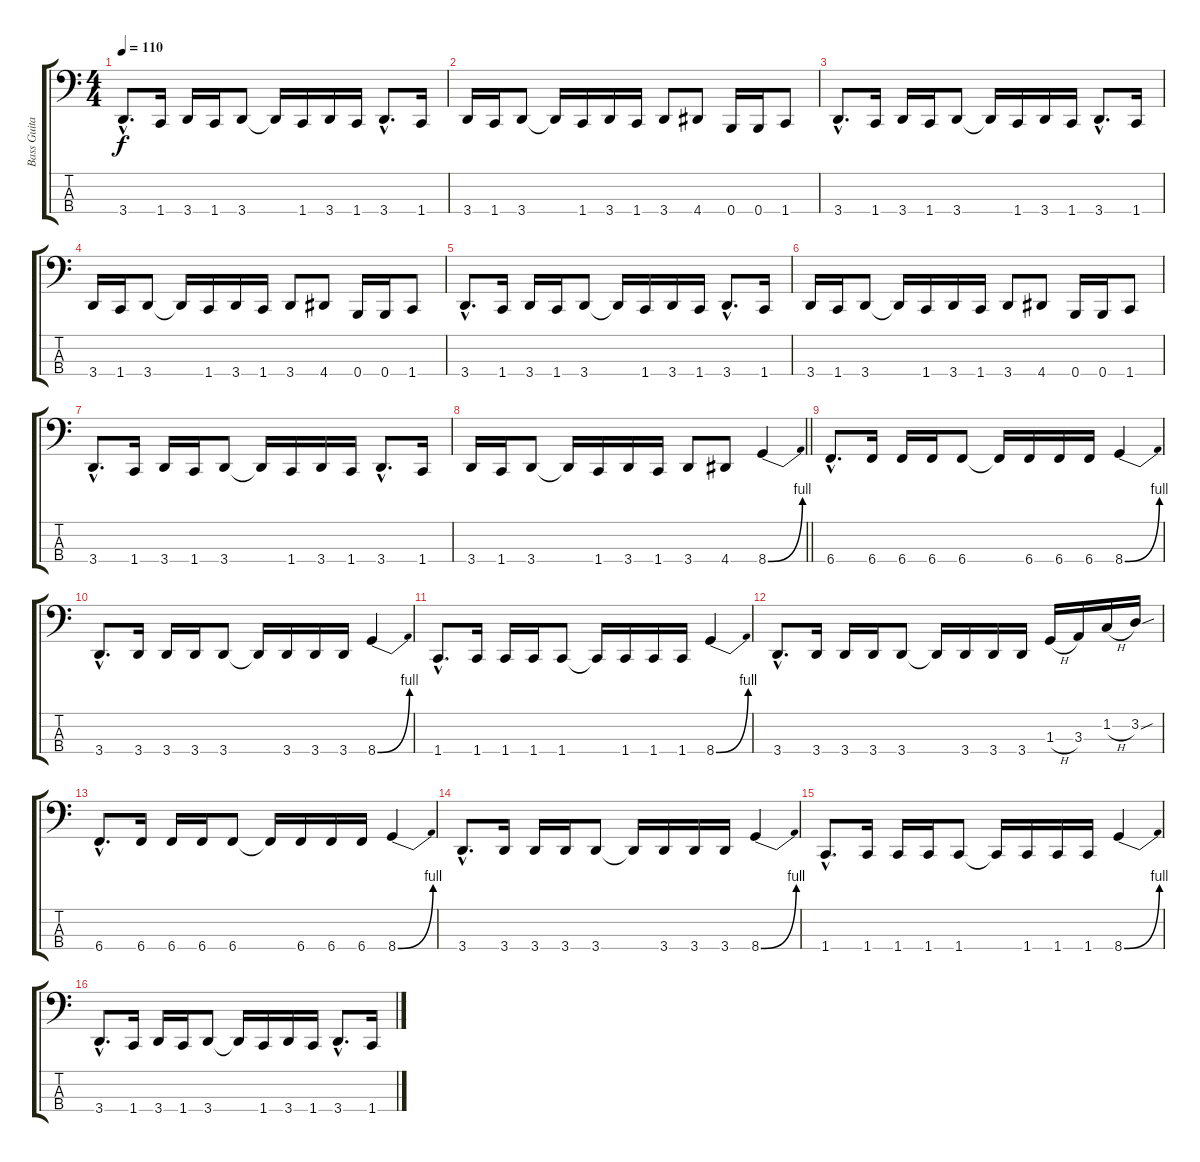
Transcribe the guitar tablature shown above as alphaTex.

\track ("Bass Guitar" "Bass Guita") {instrument electricbasspick}
\staff {score tabs}
\tuning (E2 B1 Gb1 B0) {hide}
\ts (4 4)
\tempo 110
\clef f4
\ks c
3.4{hac}.8{d dy f} 1.4.16 3.4.16 1.4.16 3.4.8 3.4{t}.16 1.4.16 3.4.16 1.4.16 3.4{hac}.8{d} 1.4.16 |
3.4.16 1.4.16 3.4.8 3.4{t}.16 1.4.16 3.4.16 1.4.16 3.4.8 4.4.8 0.4.16 0.4.16 1.4.8 |
3.4{hac}.8{d} 1.4.16 3.4.16 1.4.16 3.4.8 3.4{t}.16 1.4.16 3.4.16 1.4.16 3.4{hac}.8{d} 1.4.16 |
3.4.16 1.4.16 3.4.8 3.4{t}.16 1.4.16 3.4.16 1.4.16 3.4.8 4.4.8 0.4.16 0.4.16 1.4.8 |
3.4{hac}.8{d} 1.4.16 3.4.16 1.4.16 3.4.8 3.4{t}.16 1.4.16 3.4.16 1.4.16 3.4{hac}.8{d} 1.4.16 |
3.4.16 1.4.16 3.4.8 3.4{t}.16 1.4.16 3.4.16 1.4.16 3.4.8 4.4.8 0.4.16 0.4.16 1.4.8 |
3.4{hac}.8{d} 1.4.16 3.4.16 1.4.16 3.4.8 3.4{t}.16 1.4.16 3.4.16 1.4.16 3.4{hac}.8{d} 1.4.16 |
\barLineRight lightlight
3.4.16 1.4.16 3.4.8 3.4{t}.16 1.4.16 3.4.16 1.4.16 3.4.8 4.4.8 8.4{be (bend 0 0 60 4)}.4 |
6.4{hac}.8{d} 6.4.16 6.4.16 6.4.16 6.4.8 6.4{t}.16 6.4.16 6.4.16 6.4.16 8.4{be (bend 0 0 60 4)}.4 |
3.4{hac}.8{d} 3.4.16 3.4.16 3.4.16 3.4.8 3.4{t}.16 3.4.16 3.4.16 3.4.16 8.4{be (bend 0 0 60 4)}.4 |
1.4{hac}.8{d} 1.4.16 1.4.16 1.4.16 1.4.8 1.4{t}.16 1.4.16 1.4.16 1.4.16 8.4{be (bend 0 0 60 4)}.4 |
3.4{hac}.8{d} 3.4.16 3.4.16 3.4.16 3.4.8 3.4{t}.16 3.4.16 3.4.16 3.4.16 1.3{h}.16 3.3.16 1.2{h}.16 3.2{sou}.16 |
6.4{hac}.8{d} 6.4.16 6.4.16 6.4.16 6.4.8 6.4{t}.16 6.4.16 6.4.16 6.4.16 8.4{be (bend 0 0 60 4)}.4 |
3.4{hac}.8{d} 3.4.16 3.4.16 3.4.16 3.4.8 3.4{t}.16 3.4.16 3.4.16 3.4.16 8.4{be (bend 0 0 60 4)}.4 |
1.4{hac}.8{d} 1.4.16 1.4.16 1.4.16 1.4.8 1.4{t}.16 1.4.16 1.4.16 1.4.16 8.4{be (bend 0 0 60 4)}.4 |
3.4{hac}.8{d} 1.4.16 3.4.16 1.4.16 3.4.8 3.4{t}.16 1.4.16 3.4.16 1.4.16 3.4{hac}.8{d} 1.4.16
